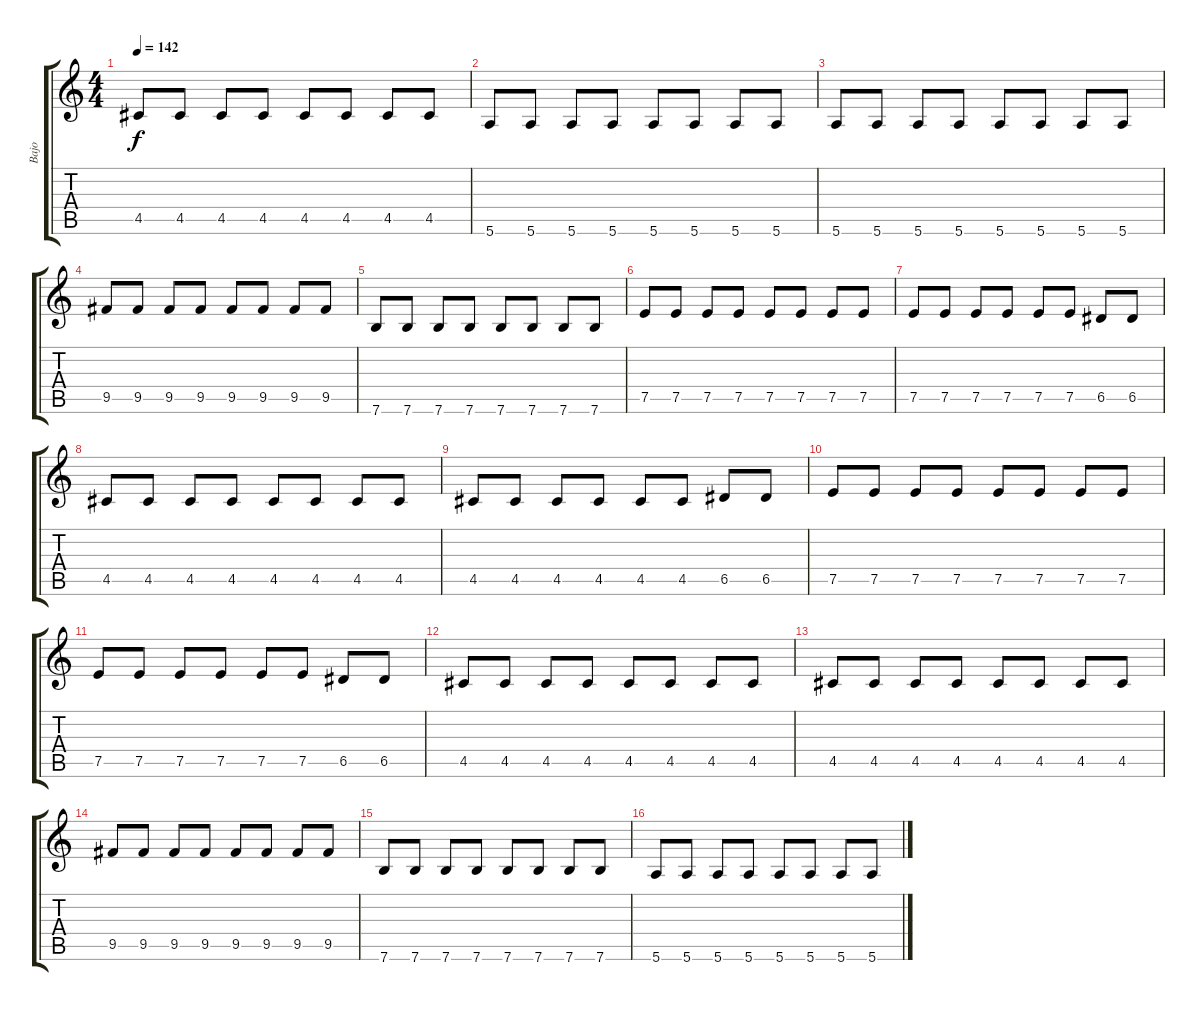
\track ("Bajo" "Bajo") {instrument electricbasspick}
\staff {score tabs}
\tuning (E4 B3 G3 D3 A2 E2) {hide}
\ts (4 4)
\tempo 142
\clef g2
\ks c
4.5.8{dy f} 4.5.8 4.5.8 4.5.8 4.5.8 4.5.8 4.5.8 4.5.8 |
5.6.8 5.6.8 5.6.8 5.6.8 5.6.8 5.6.8 5.6.8 5.6.8 |
5.6.8 5.6.8 5.6.8 5.6.8 5.6.8 5.6.8 5.6.8 5.6.8 |
9.5.8 9.5.8 9.5.8 9.5.8 9.5.8 9.5.8 9.5.8 9.5.8 |
7.6.8 7.6.8 7.6.8 7.6.8 7.6.8 7.6.8 7.6.8 7.6.8 |
7.5.8 7.5.8 7.5.8 7.5.8 7.5.8 7.5.8 7.5.8 7.5.8 |
7.5.8 7.5.8 7.5.8 7.5.8 7.5.8 7.5.8 6.5.8 6.5.8 |
4.5.8 4.5.8 4.5.8 4.5.8 4.5.8 4.5.8 4.5.8 4.5.8 |
4.5.8 4.5.8 4.5.8 4.5.8 4.5.8 4.5.8 6.5.8 6.5.8 |
7.5.8 7.5.8 7.5.8 7.5.8 7.5.8 7.5.8 7.5.8 7.5.8 |
7.5.8 7.5.8 7.5.8 7.5.8 7.5.8 7.5.8 6.5.8 6.5.8 |
4.5.8 4.5.8 4.5.8 4.5.8 4.5.8 4.5.8 4.5.8 4.5.8 |
4.5.8 4.5.8 4.5.8 4.5.8 4.5.8 4.5.8 4.5.8 4.5.8 |
9.5.8 9.5.8 9.5.8 9.5.8 9.5.8 9.5.8 9.5.8 9.5.8 |
7.6.8 7.6.8 7.6.8 7.6.8 7.6.8 7.6.8 7.6.8 7.6.8 |
5.6.8 5.6.8 5.6.8 5.6.8 5.6.8 5.6.8 5.6.8 5.6.8
